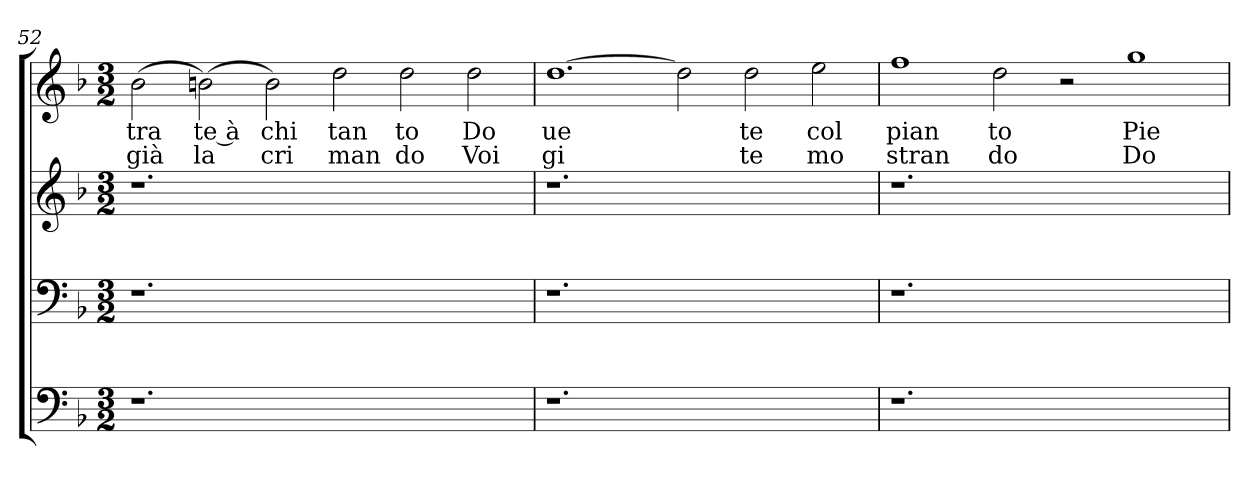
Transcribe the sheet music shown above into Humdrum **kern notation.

**kern	**kern	**kern	**kern	**text	**text
*part4	*part3	*part2	*part1	*part1	*part1
*staff4	*staff3	*staff2	*staff1	*staff1	*staff1
*clefF4	*clefF4	*clefG2	*clefG2	*	*
*k[b-]	*k[b-]	*k[b-]	*k[b-]	*	*
*F:	*F:	*F:	*F:	*	*
*M3/2	*M3/2	*M3/2	*M3/2	*	*
=52	=52	=52	=52	=52	=52
!	!	!	!	!LO:LY:b	!LO:LY:b
1.r	1.r	1.r	(>2b-\	tra	già
!	!	!	!	!LO:LY:b:rj	!LO:LY:b:rj
.	.	.	(<2bn\)	te à	la
!	!	!	!	!LO:LY:b	!LO:LY:b
.	.	.	2b\)	chi	cri
!	!	!	!	!LO:LY:b	!LO:LY:b
1.ryy	1.ryy	1.ryy	2dd\	tan	man
!	!	!	!	!LO:LY:b	!LO:LY:b
.	.	.	2dd\	to	do
!	!	!	!	!LO:LY:b	!LO:LY:b
.	.	.	2dd\	Do	Voi
=53	=53	=53	=53	=53	=53
!	!	!	!	!LO:LY:b	!LO:LY:b
1.r	1.r	1.r	[>1.dd	ue	gi
1.ryy	1.ryy	1.ryy	2dd\]	.	.
!	!	!	!	!LO:LY:b	!LO:LY:b
.	.	.	2dd\	te	te
!	!	!	!	!LO:LY:b	!LO:LY:b
.	.	.	2ee\	col	mo
=54	=54	=54	=54	=54	=54
!	!	!	!	!LO:LY:b	!LO:LY:b
1.r	1.r	1.r	1ff	pian	stran
!	!	!	!	!LO:LY:b	!LO:LY:b
.	.	.	2dd\	to	do
1.ryy	1.ryy	1.ryy	2r	.	.
!	!	!	!	!LO:LY:b	!LO:LY:b
.	.	.	1gg	Pie	Do
=	=	=	=	=	=
*-	*-	*-	*-	*-	*-
